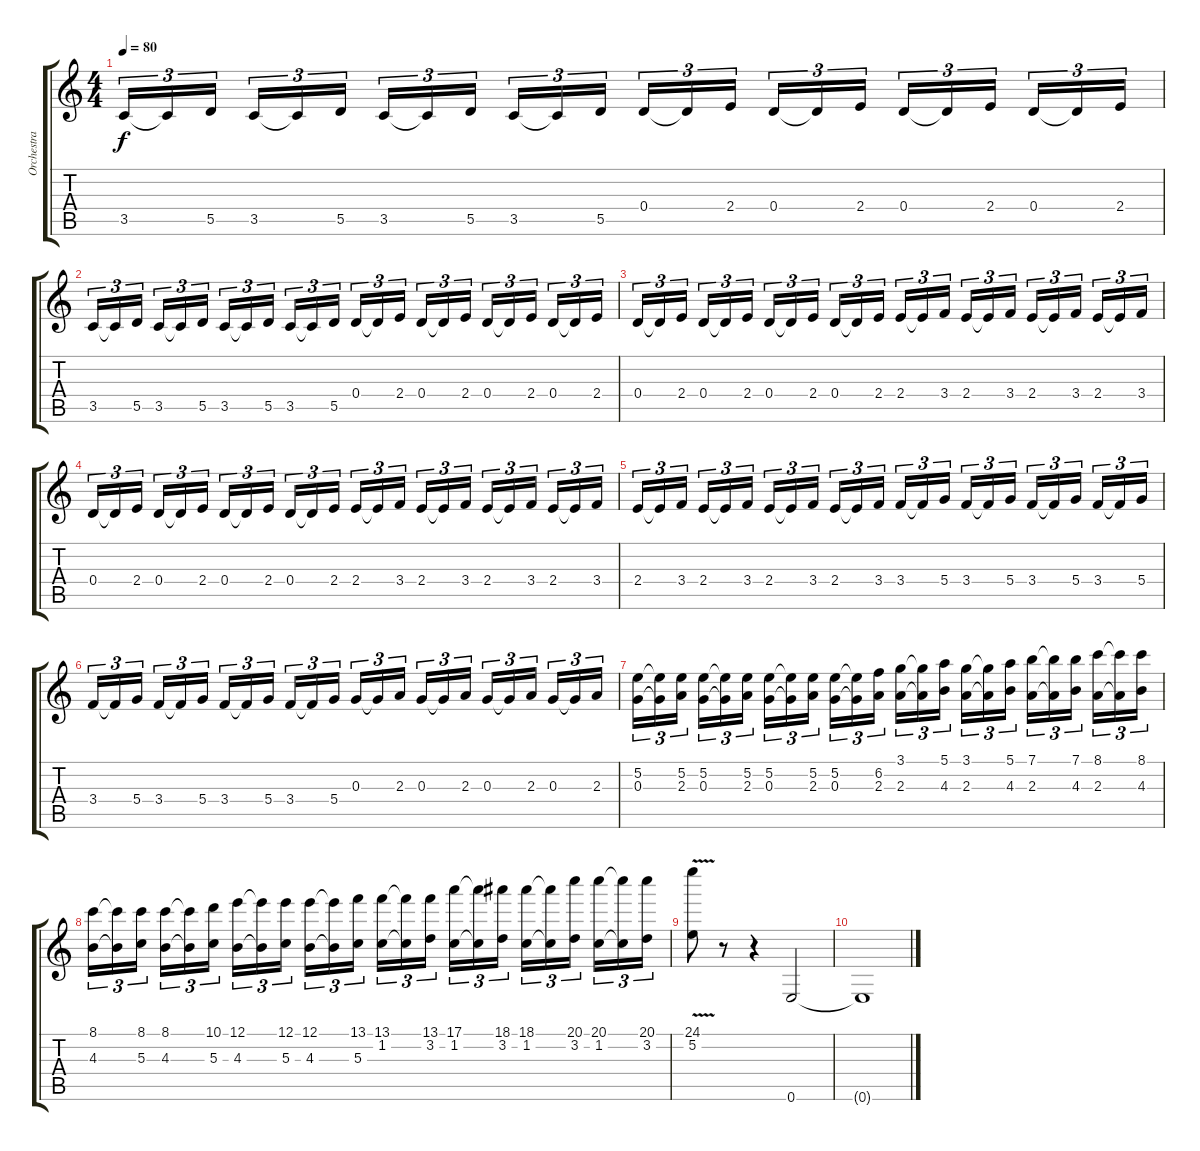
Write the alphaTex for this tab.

\track ("Orchestra 2" "Orchestra ") {instrument stringensemble1}
\staff {score tabs}
\tuning (E5 B4 G4 D4 A3 E3) {hide}
\ts (4 4)
\tempo 80
\clef g2
\ks c
3.5.16{tu (3 2) dy f} 3.5{t}.16{tu (3 2)} 5.5.16{tu (3 2)} 3.5.16{tu (3 2)} 3.5{t}.16{tu (3 2)} 5.5.16{tu (3 2)} 3.5.16{tu (3 2)} 3.5{t}.16{tu (3 2)} 5.5.16{tu (3 2)} 3.5.16{tu (3 2)} 3.5{t}.16{tu (3 2)} 5.5.16{tu (3 2)} 0.4.16{tu (3 2)} 0.4{t}.16{tu (3 2)} 2.4.16{tu (3 2)} 0.4.16{tu (3 2)} 0.4{t}.16{tu (3 2)} 2.4.16{tu (3 2)} 0.4.16{tu (3 2)} 0.4{t}.16{tu (3 2)} 2.4.16{tu (3 2)} 0.4.16{tu (3 2)} 0.4{t}.16{tu (3 2)} 2.4.16{tu (3 2)} |
3.5.16{tu (3 2)} 3.5{t}.16{tu (3 2)} 5.5.16{tu (3 2)} 3.5.16{tu (3 2)} 3.5{t}.16{tu (3 2)} 5.5.16{tu (3 2)} 3.5.16{tu (3 2)} 3.5{t}.16{tu (3 2)} 5.5.16{tu (3 2)} 3.5.16{tu (3 2)} 3.5{t}.16{tu (3 2)} 5.5.16{tu (3 2)} 0.4.16{tu (3 2)} 0.4{t}.16{tu (3 2)} 2.4.16{tu (3 2)} 0.4.16{tu (3 2)} 0.4{t}.16{tu (3 2)} 2.4.16{tu (3 2)} 0.4.16{tu (3 2)} 0.4{t}.16{tu (3 2)} 2.4.16{tu (3 2)} 0.4.16{tu (3 2)} 0.4{t}.16{tu (3 2)} 2.4.16{tu (3 2)} |
0.4.16{tu (3 2)} 0.4{t}.16{tu (3 2)} 2.4.16{tu (3 2)} 0.4.16{tu (3 2)} 0.4{t}.16{tu (3 2)} 2.4.16{tu (3 2)} 0.4.16{tu (3 2)} 0.4{t}.16{tu (3 2)} 2.4.16{tu (3 2)} 0.4.16{tu (3 2)} 0.4{t}.16{tu (3 2)} 2.4.16{tu (3 2)} 2.4.16{tu (3 2)} 2.4{t}.16{tu (3 2)} 3.4.16{tu (3 2)} 2.4.16{tu (3 2)} 2.4{t}.16{tu (3 2)} 3.4.16{tu (3 2)} 2.4.16{tu (3 2)} 2.4{t}.16{tu (3 2)} 3.4.16{tu (3 2)} 2.4.16{tu (3 2)} 2.4{t}.16{tu (3 2)} 3.4.16{tu (3 2)} |
0.4.16{tu (3 2)} 0.4{t}.16{tu (3 2)} 2.4.16{tu (3 2)} 0.4.16{tu (3 2)} 0.4{t}.16{tu (3 2)} 2.4.16{tu (3 2)} 0.4.16{tu (3 2)} 0.4{t}.16{tu (3 2)} 2.4.16{tu (3 2)} 0.4.16{tu (3 2)} 0.4{t}.16{tu (3 2)} 2.4.16{tu (3 2)} 2.4.16{tu (3 2)} 2.4{t}.16{tu (3 2)} 3.4.16{tu (3 2)} 2.4.16{tu (3 2)} 2.4{t}.16{tu (3 2)} 3.4.16{tu (3 2)} 2.4.16{tu (3 2)} 2.4{t}.16{tu (3 2)} 3.4.16{tu (3 2)} 2.4.16{tu (3 2)} 2.4{t}.16{tu (3 2)} 3.4.16{tu (3 2)} |
2.4.16{tu (3 2)} 2.4{t}.16{tu (3 2)} 3.4.16{tu (3 2)} 2.4.16{tu (3 2)} 2.4{t}.16{tu (3 2)} 3.4.16{tu (3 2)} 2.4.16{tu (3 2)} 2.4{t}.16{tu (3 2)} 3.4.16{tu (3 2)} 2.4.16{tu (3 2)} 2.4{t}.16{tu (3 2)} 3.4.16{tu (3 2)} 3.4.16{tu (3 2)} 3.4{t}.16{tu (3 2)} 5.4.16{tu (3 2)} 3.4.16{tu (3 2)} 3.4{t}.16{tu (3 2)} 5.4.16{tu (3 2)} 3.4.16{tu (3 2)} 3.4{t}.16{tu (3 2)} 5.4.16{tu (3 2)} 3.4.16{tu (3 2)} 3.4{t}.16{tu (3 2)} 5.4.16{tu (3 2)} |
3.4.16{tu (3 2)} 3.4{t}.16{tu (3 2)} 5.4.16{tu (3 2)} 3.4.16{tu (3 2)} 3.4{t}.16{tu (3 2)} 5.4.16{tu (3 2)} 3.4.16{tu (3 2)} 3.4{t}.16{tu (3 2)} 5.4.16{tu (3 2)} 3.4.16{tu (3 2)} 3.4{t}.16{tu (3 2)} 5.4.16{tu (3 2)} 0.3.16{tu (3 2)} 0.3{t}.16{tu (3 2)} 2.3.16{tu (3 2)} 0.3.16{tu (3 2)} 0.3{t}.16{tu (3 2)} 2.3.16{tu (3 2)} 0.3.16{tu (3 2)} 0.3{t}.16{tu (3 2)} 2.3.16{tu (3 2)} 0.3.16{tu (3 2)} 0.3{t}.16{tu (3 2)} 2.3.16{tu (3 2)} |
(5.2 0.3).16{tu (3 2)} (5.2{t} 0.3{t}).16{tu (3 2)} (5.2 2.3).16{tu (3 2)} (5.2 0.3).16{tu (3 2)} (5.2{t} 0.3{t}).16{tu (3 2)} (5.2 2.3).16{tu (3 2)} (5.2 0.3).16{tu (3 2)} (5.2{t} 0.3{t}).16{tu (3 2)} (5.2 2.3).16{tu (3 2)} (5.2 0.3).16{tu (3 2)} (5.2{t} 0.3{t}).16{tu (3 2)} (6.2 2.3).16{tu (3 2)} (3.1 2.3).16{tu (3 2)} (3.1{t} 2.3{t}).16{tu (3 2)} (5.1 4.3).16{tu (3 2)} (3.1 2.3).16{tu (3 2)} (3.1{t} 2.3{t}).16{tu (3 2)} (5.1 4.3).16{tu (3 2)} (7.1 2.3).16{tu (3 2)} (7.1{t} 2.3{t}).16{tu (3 2)} (7.1 4.3).16{tu (3 2)} (8.1 2.3).16{tu (3 2)} (8.1{t} 2.3{t}).16{tu (3 2)} (8.1 4.3).16{tu (3 2)} |
(8.1 4.3).16{tu (3 2)} (8.1{t} 4.3{t}).16{tu (3 2)} (8.1 5.3).16{tu (3 2)} (8.1 4.3).16{tu (3 2)} (8.1{t} 4.3{t}).16{tu (3 2)} (10.1 5.3).16{tu (3 2)} (12.1 4.3).16{tu (3 2)} (12.1{t} 4.3{t}).16{tu (3 2)} (12.1 5.3).16{tu (3 2)} (12.1 4.3).16{tu (3 2)} (12.1{t} 4.3{t}).16{tu (3 2)} (13.1 5.3).16{tu (3 2)} (13.1 1.2).16{tu (3 2)} (13.1{t} 1.2{t}).16{tu (3 2)} (13.1 3.2).16{tu (3 2)} (17.1 1.2).16{tu (3 2)} (17.1{t} 1.2{t}).16{tu (3 2)} (18.1 3.2).16{tu (3 2)} (18.1 1.2).16{tu (3 2)} (18.1{t} 1.2{t}).16{tu (3 2)} (20.1 3.2).16{tu (3 2)} (20.1 1.2).16{tu (3 2)} (20.1{t} 1.2{t}).16{tu (3 2)} (20.1 3.2).16{tu (3 2)} |
(24.1{v} 5.2{v}).8 r.8 r.4 0.6.2 |
0.6{t}.1
